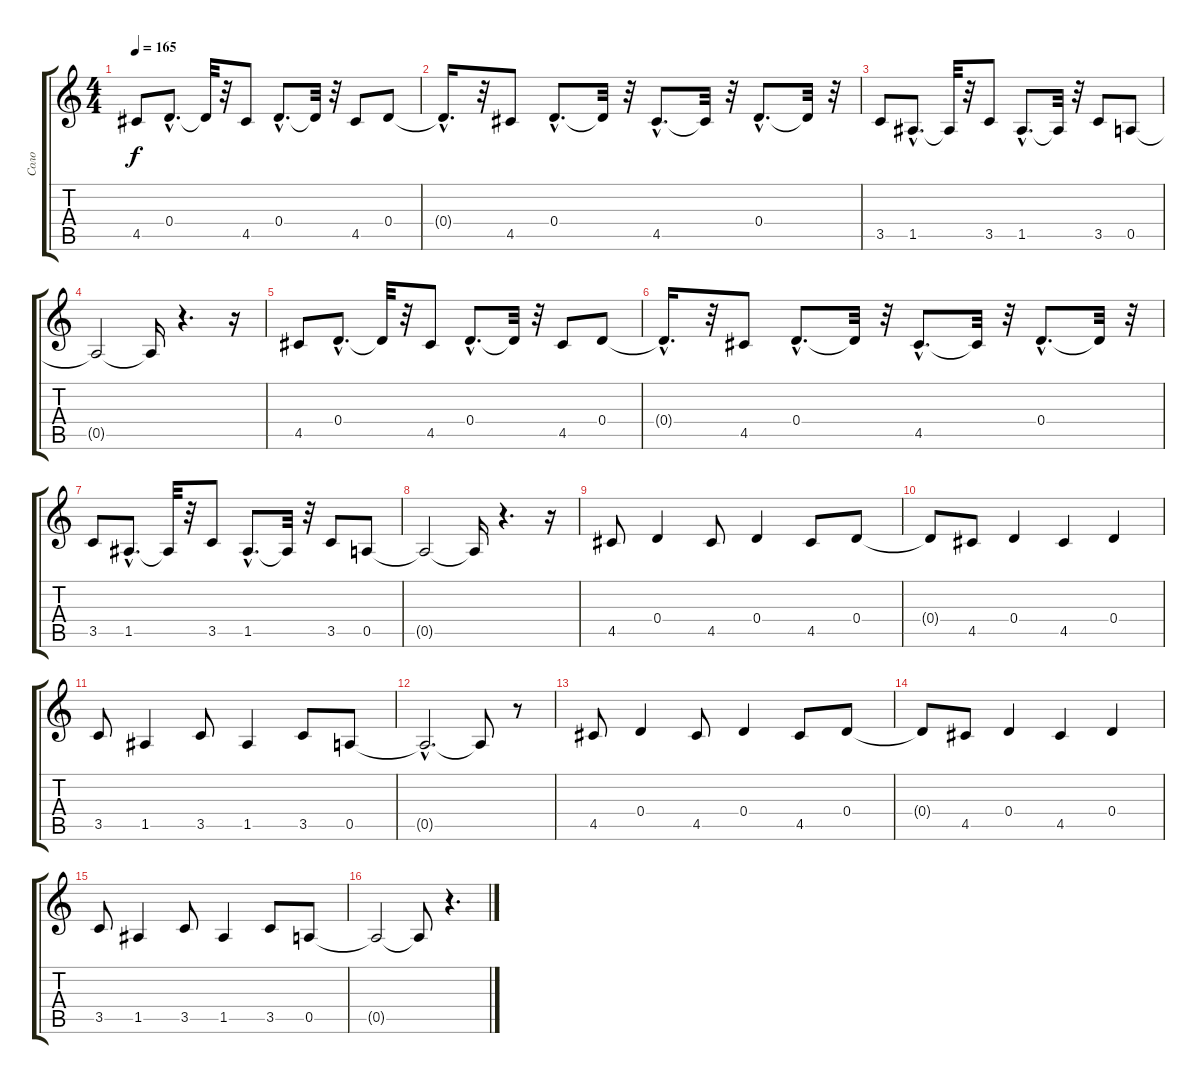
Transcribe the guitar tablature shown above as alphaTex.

\track ("Соло" "Соло") {instrument overdrivenguitar}
\staff {score tabs}
\tuning (E4 B3 G3 D3 A2 E2) {hide}
\ts (4 4)
\tempo 165
\clef g2
\ks c
4.5.8{dy f} 0.4{hac}.8{d} 0.4{t}.32 r.32 4.5.8 0.4{hac}.8{d} 0.4{t}.32 r.32 4.5.8 0.4.8 |
0.4{hac t}.16{d} r.32 4.5.8 0.4{hac}.8{d} 0.4{t}.32 r.32 4.5{hac}.8{d} 4.5{t}.32 r.32 0.4{hac}.8{d} 0.4{t}.32 r.32 |
3.5.8 1.5{hac}.8{d} 1.5{t}.32 r.32 3.5.8 1.5{hac}.8{d} 1.5{t}.32 r.32 3.5.8 0.5.8 |
0.5{t}.2 0.5{t}.16 r.4{d} r.16 |
4.5.8 0.4{hac}.8{d} 0.4{t}.32 r.32 4.5.8 0.4{hac}.8{d} 0.4{t}.32 r.32 4.5.8 0.4.8 |
0.4{hac t}.16{d} r.32 4.5.8 0.4{hac}.8{d} 0.4{t}.32 r.32 4.5{hac}.8{d} 4.5{t}.32 r.32 0.4{hac}.8{d} 0.4{t}.32 r.32 |
3.5.8 1.5{hac}.8{d} 1.5{t}.32 r.32 3.5.8 1.5{hac}.8{d} 1.5{t}.32 r.32 3.5.8 0.5.8 |
0.5{t}.2 0.5{t}.16 r.4{d} r.16 |
4.5.8 0.4.4 4.5.8 0.4.4 4.5.8 0.4.8 |
0.4{t}.8 4.5.8 0.4.4 4.5.4 0.4.4 |
3.5.8 1.5.4 3.5.8 1.5.4 3.5.8 0.5.8 |
0.5{hac t}.2{d} 0.5{t}.8 r.8 |
4.5.8 0.4.4 4.5.8 0.4.4 4.5.8 0.4.8 |
0.4{t}.8 4.5.8 0.4.4 4.5.4 0.4.4 |
3.5.8 1.5.4 3.5.8 1.5.4 3.5.8 0.5.8 |
0.5{t}.2 0.5{t}.8 r.4{d}
